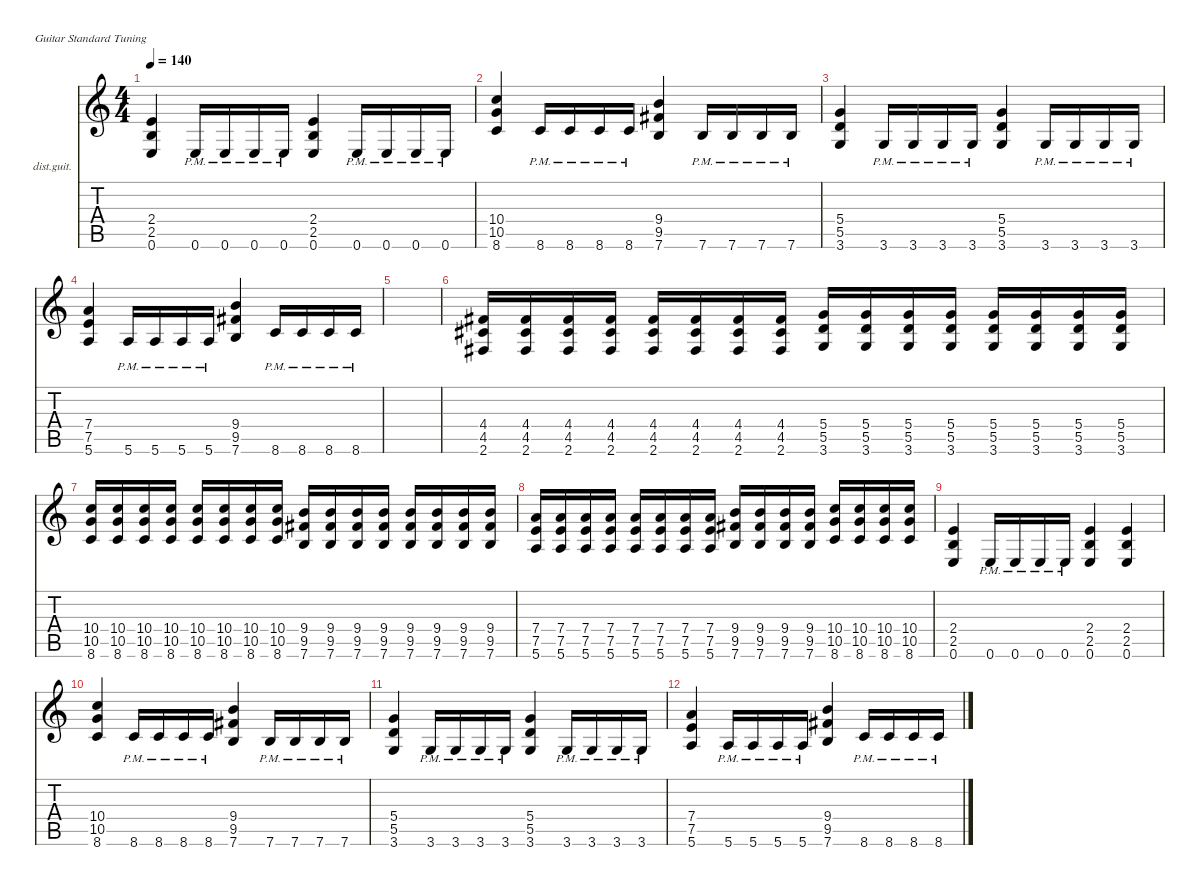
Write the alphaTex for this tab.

\defaultSystemsLayout 4
\hideDynamics
\bracketExtendMode nobrackets
\firstSystemTrackNameOrientation horizontal
\otherSystemsTrackNameOrientation horizontal
\track ("Lead Guitar" "dist.guit.") {instrument distortionguitar}
\staff {score tabs}
\tuning (E4 B3 G3 D3 A2 E2)
\ts (4 4)
\tempo 140
\clef g2
\ks c
(0.6 2.5 2.4).4{dy mf} 0.6{pm}.16 0.6{pm}.16 0.6{pm}.16 0.6{pm}.16 (0.6 2.5 2.4).4 0.6{pm}.16 0.6{pm}.16 0.6{pm}.16 0.6{pm}.16 |
(8.6 10.5 10.4).4 8.6{pm}.16 8.6{pm}.16 8.6{pm}.16 8.6{pm}.16 (7.6 9.5{acc #} 9.4).4 7.6{pm}.16 7.6{pm}.16 7.6{pm}.16 7.6{pm}.16 |
(3.6 5.5 5.4).4 3.6{pm}.16 3.6{pm}.16 3.6{pm}.16 3.6{pm}.16 (3.6 5.5 5.4).4 3.6{pm}.16 3.6{pm}.16 3.6{pm}.16 3.6{pm}.16 |
(5.6 7.5 7.4).4 5.6{pm}.16 5.6{pm}.16 5.6{pm}.16 5.6{pm}.16 (7.6 9.5{acc #} 9.4).4 8.6{pm}.16 8.6{pm}.16 8.6{pm}.16 8.6{pm}.16 |
|
(2.6{acc #} 4.5{acc #} 4.4{acc #}).16 (2.6{acc #} 4.5{acc #} 4.4{acc #}).16 (2.6{acc #} 4.5{acc #} 4.4{acc #}).16 (2.6{acc #} 4.5{acc #} 4.4{acc #}).16 (2.6{acc #} 4.5{acc #} 4.4{acc #}).16 (2.6{acc #} 4.5{acc #} 4.4{acc #}).16 (2.6{acc #} 4.5{acc #} 4.4{acc #}).16 (2.6{acc #} 4.5{acc #} 4.4{acc #}).16 (3.6 5.5 5.4).16 (3.6 5.5 5.4).16 (3.6 5.5 5.4).16 (3.6 5.5 5.4).16 (3.6 5.5 5.4).16 (3.6 5.5 5.4).16 (3.6 5.5 5.4).16 (3.6 5.5 5.4).16 |
(8.6 10.5 10.4).16 (8.6 10.5 10.4).16 (8.6 10.5 10.4).16 (8.6 10.5 10.4).16 (8.6 10.5 10.4).16 (8.6 10.5 10.4).16 (8.6 10.5 10.4).16 (8.6 10.5 10.4).16 (7.6 9.5{acc #} 9.4).16 (7.6 9.5{acc #} 9.4).16 (7.6 9.5{acc #} 9.4).16 (7.6 9.5{acc #} 9.4).16 (7.6 9.5{acc #} 9.4).16 (7.6 9.5{acc #} 9.4).16 (7.6 9.5{acc #} 9.4).16 (7.6 9.5{acc #} 9.4).16 |
(5.6 7.5 7.4).16 (5.6 7.5 7.4).16 (5.6 7.5 7.4).16 (5.6 7.5 7.4).16 (5.6 7.5 7.4).16 (5.6 7.5 7.4).16 (5.6 7.5 7.4).16 (5.6 7.5 7.4).16 (7.6 9.5{acc #} 9.4).16 (7.6 9.5{acc #} 9.4).16 (7.6 9.5{acc #} 9.4).16 (7.6 9.5{acc #} 9.4).16 (8.6 10.5 10.4).16 (8.6 10.5 10.4).16 (8.6 10.5 10.4).16 (8.6 10.5 10.4).16 |
(0.6 2.5 2.4).4 0.6{pm}.16 0.6{pm}.16 0.6{pm}.16 0.6{pm}.16 (0.6 2.5 2.4).4 (0.6 2.5 2.4).4 |
(8.6 10.5 10.4).4 8.6{pm}.16 8.6{pm}.16 8.6{pm}.16 8.6{pm}.16 (7.6 9.5{acc #} 9.4).4 7.6{pm}.16 7.6{pm}.16 7.6{pm}.16 7.6{pm}.16 |
(3.6 5.5 5.4).4 3.6{pm}.16 3.6{pm}.16 3.6{pm}.16 3.6{pm}.16 (3.6 5.5 5.4).4 3.6{pm}.16 3.6{pm}.16 3.6{pm}.16 3.6{pm}.16 |
(5.6 7.5 7.4).4 5.6{pm}.16 5.6{pm}.16 5.6{pm}.16 5.6{pm}.16 (7.6 9.5{acc #} 9.4).4 8.6{pm}.16 8.6{pm}.16 8.6{pm}.16 8.6{pm}.16
